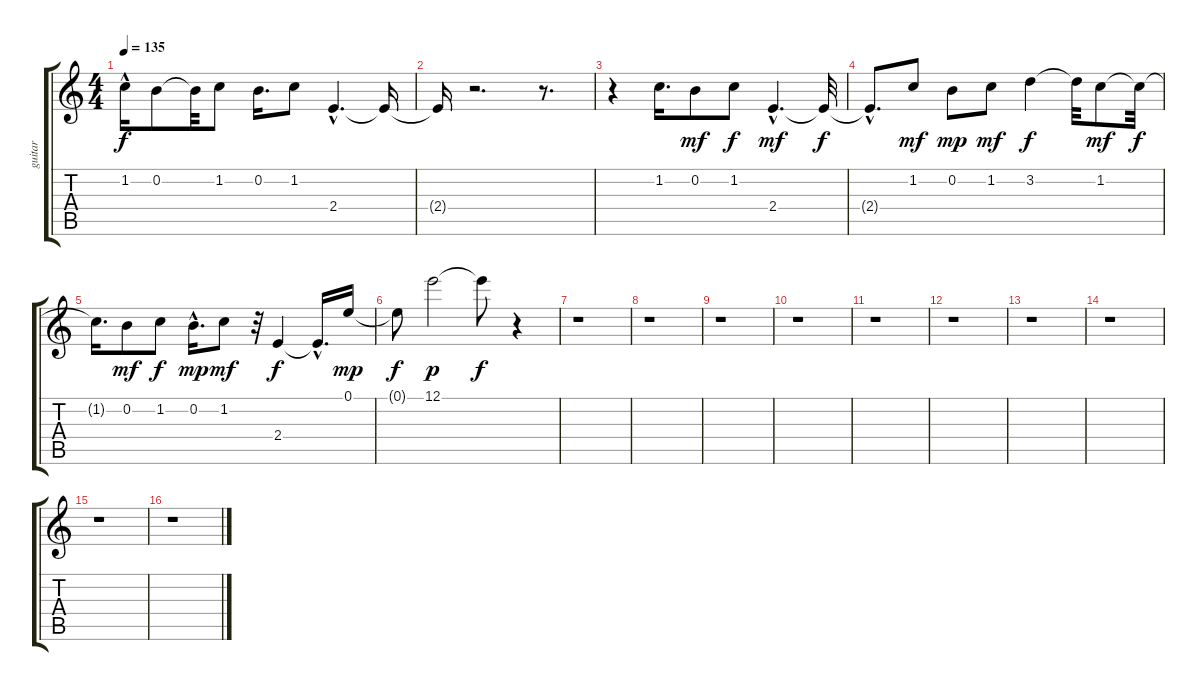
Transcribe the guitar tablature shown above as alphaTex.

\track ("guitar" "guitar") {instrument overdrivenguitar}
\staff {score tabs}
\tuning (E4 B3 G3 D3 A2 E2) {hide}
\ts (4 4)
\tempo 135
\clef g2
\ks c
1.2{hac t}.16{dy f} 0.2.8 0.2{t}.32 1.2.8 0.2.16{d} 1.2.8 2.4{hac}.4{d} 2.4{t}.16 |
2.4{t}.16 r.2{d} r.8{d} |
r.4 1.2.16{d} 0.2.8{dy mf} 1.2.8{dy f} 2.4{hac}.4{d dy mf} 2.4{t}.32{dy f} |
2.4{hac t}.8{d} 1.2.8{dy mf} 0.2.8{dy mp} 1.2.8{dy mf} 3.2.4{dy f} 3.2{t}.32 1.2.8{dy mf} 1.2{t}.32{dy f} |
1.2{t}.16{d} 0.2.8{dy mf} 1.2.8{dy f} 0.2{hac}.16{d dy mp} 1.2.8{dy mf} r.32 2.4.4{dy f} 2.4{hac t}.16{d} 0.1.16{dy mp} |
0.1{t}.8{dy f} 12.1.2{dy p} 12.1{t}.8{dy f} r.4 |
r.1 |
r.1 |
r.1 |
r.1 |
r.1 |
r.1 |
r.1 |
r.1 |
r.1 |
r.1
